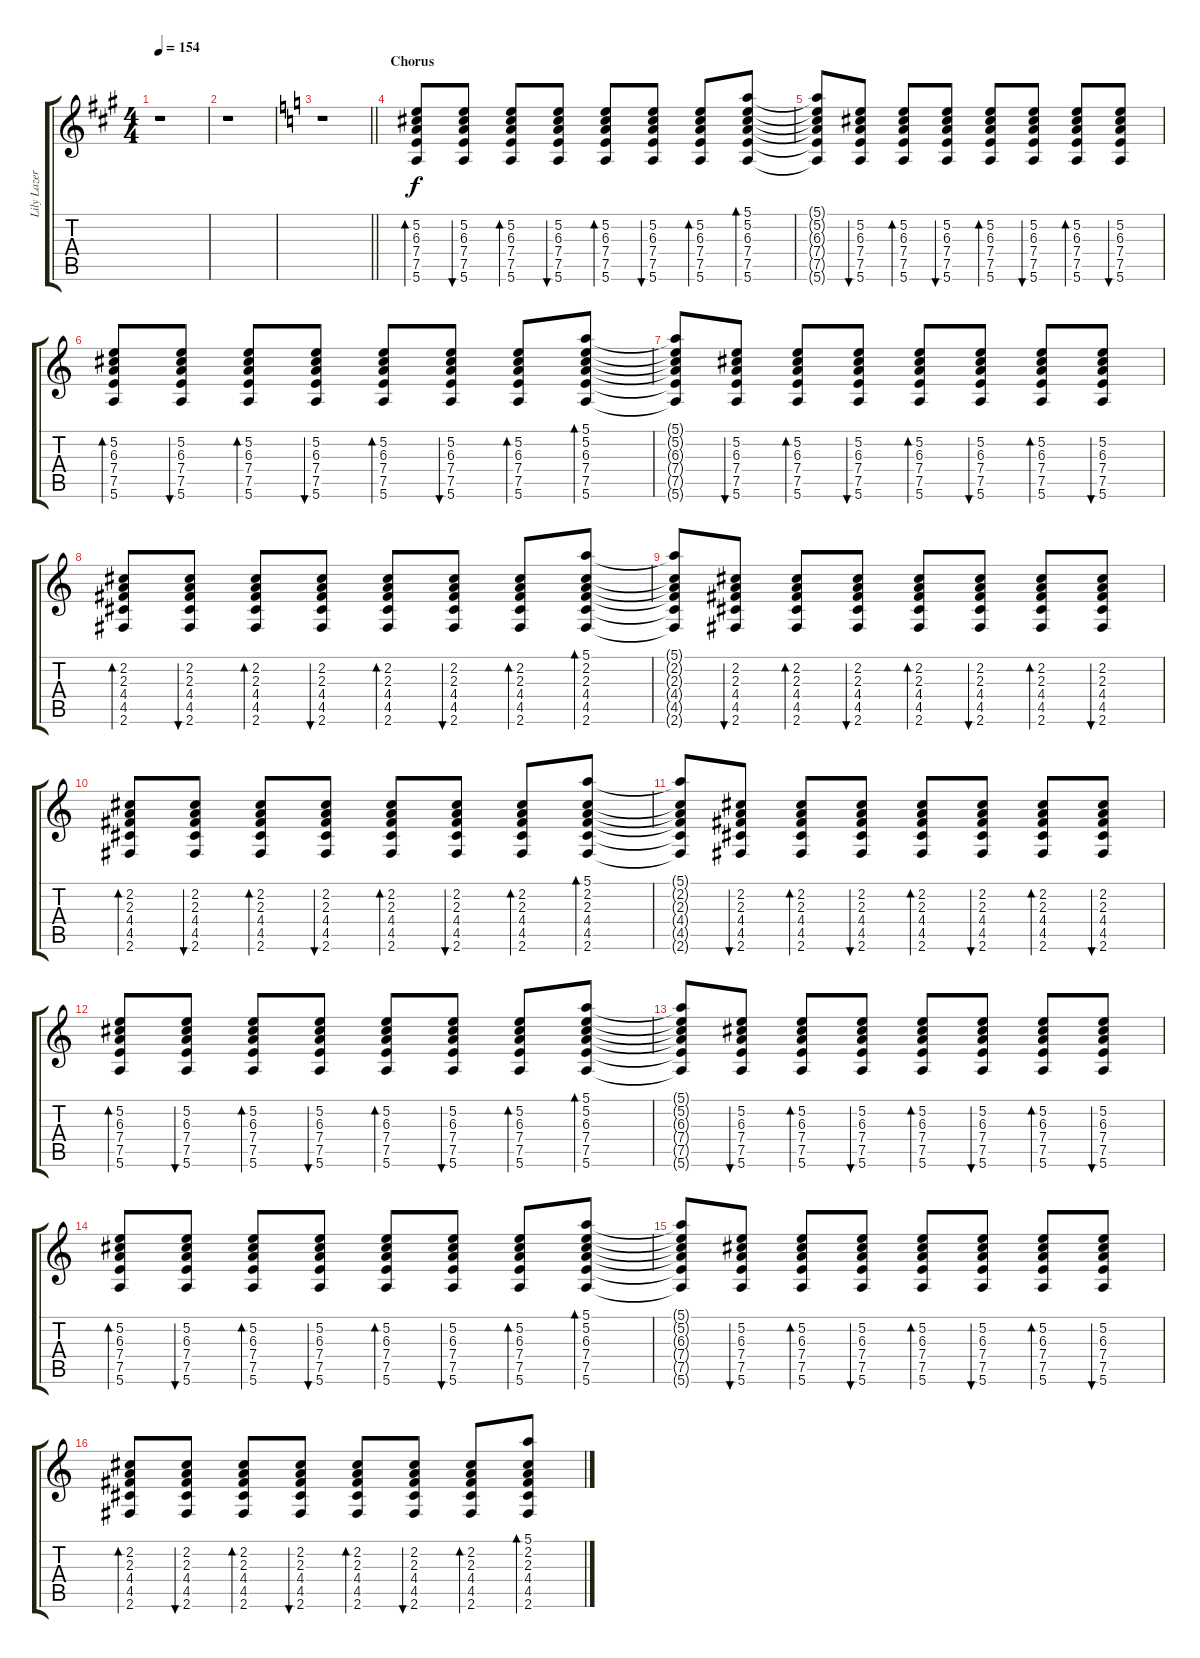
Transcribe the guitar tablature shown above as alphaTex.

\track ("Lily Lazer (Guitar)" "Lily Lazer") {instrument acousticguitarsteel}
\staff {score tabs}
\tuning (E4 B3 G3 D3 A2 E2) {hide}
\ts (4 4)
\tempo 154
\clef g2
\ks a
r.1{dy ff} |
r.1 |
\barLineRight lightlight
\ks c
r.1 |
\section ("" "Chorus")
(5.2 6.3 7.4 7.5 5.6).8{bd 30 dy f} (5.2 6.3 7.4 7.5 5.6).8{bu 30} (5.2 6.3 7.4 7.5 5.6).8{bd 30} (5.2 6.3 7.4 7.5 5.6).8{bu 30} (5.2 6.3 7.4 7.5 5.6).8{bd 30} (5.2 6.3 7.4 7.5 5.6).8{bu 30} (5.2 6.3 7.4 7.5 5.6).8{bd 30} (5.1 5.2 6.3 7.4 7.5 5.6).8{bd 60} |
(5.1{t} 5.2{t} 6.3{t} 7.4{t} 7.5{t} 5.6{t}).8 (5.2 6.3 7.4 7.5 5.6).8{bu 30} (5.2 6.3 7.4 7.5 5.6).8{bd 30} (5.2 6.3 7.4 7.5 5.6).8{bu 30} (5.2 6.3 7.4 7.5 5.6).8{bd 30} (5.2 6.3 7.4 7.5 5.6).8{bu 30} (5.2 6.3 7.4 7.5 5.6).8{bd 30} (5.2 6.3 7.4 7.5 5.6).8{bu 30} |
(5.2 6.3 7.4 7.5 5.6).8{bd 30} (5.2 6.3 7.4 7.5 5.6).8{bu 30} (5.2 6.3 7.4 7.5 5.6).8{bd 30} (5.2 6.3 7.4 7.5 5.6).8{bu 30} (5.2 6.3 7.4 7.5 5.6).8{bd 30} (5.2 6.3 7.4 7.5 5.6).8{bu 30} (5.2 6.3 7.4 7.5 5.6).8{bd 30} (5.1 5.2 6.3 7.4 7.5 5.6).8{bd 60} |
(5.1{t} 5.2{t} 6.3{t} 7.4{t} 7.5{t} 5.6{t}).8 (5.2 6.3 7.4 7.5 5.6).8{bu 30} (5.2 6.3 7.4 7.5 5.6).8{bd 30} (5.2 6.3 7.4 7.5 5.6).8{bu 30} (5.2 6.3 7.4 7.5 5.6).8{bd 30} (5.2 6.3 7.4 7.5 5.6).8{bu 30} (5.2 6.3 7.4 7.5 5.6).8{bd 30} (5.2 6.3 7.4 7.5 5.6).8{bu 30} |
(2.2 2.3 4.4 4.5 2.6).8{bd 30} (2.2 2.3 4.4 4.5 2.6).8{bu 30} (2.2 2.3 4.4 4.5 2.6).8{bd 30} (2.2 2.3 4.4 4.5 2.6).8{bu 30} (2.2 2.3 4.4 4.5 2.6).8{bd 30} (2.2 2.3 4.4 4.5 2.6).8{bu 30} (2.2 2.3 4.4 4.5 2.6).8{bd 30} (5.1 2.2 2.3 4.4 4.5 2.6).8{bd 60} |
(5.1{t} 2.2{t} 2.3{t} 4.4{t} 4.5{t} 2.6{t}).8 (2.2 2.3 4.4 4.5 2.6).8{bu 30} (2.2 2.3 4.4 4.5 2.6).8{bd 30} (2.2 2.3 4.4 4.5 2.6).8{bu 30} (2.2 2.3 4.4 4.5 2.6).8{bd 30} (2.2 2.3 4.4 4.5 2.6).8{bu 30} (2.2 2.3 4.4 4.5 2.6).8{bd 30} (2.2 2.3 4.4 4.5 2.6).8{bu 30} |
(2.2 2.3 4.4 4.5 2.6).8{bd 30} (2.2 2.3 4.4 4.5 2.6).8{bu 30} (2.2 2.3 4.4 4.5 2.6).8{bd 30} (2.2 2.3 4.4 4.5 2.6).8{bu 30} (2.2 2.3 4.4 4.5 2.6).8{bd 30} (2.2 2.3 4.4 4.5 2.6).8{bu 30} (2.2 2.3 4.4 4.5 2.6).8{bd 30} (5.1 2.2 2.3 4.4 4.5 2.6).8{bd 60} |
(5.1{t} 2.2{t} 2.3{t} 4.4{t} 4.5{t} 2.6{t}).8 (2.2 2.3 4.4 4.5 2.6).8{bu 30} (2.2 2.3 4.4 4.5 2.6).8{bd 30} (2.2 2.3 4.4 4.5 2.6).8{bu 30} (2.2 2.3 4.4 4.5 2.6).8{bd 30} (2.2 2.3 4.4 4.5 2.6).8{bu 30} (2.2 2.3 4.4 4.5 2.6).8{bd 30} (2.2 2.3 4.4 4.5 2.6).8{bu 30} |
(5.2 6.3 7.4 7.5 5.6).8{bd 30} (5.2 6.3 7.4 7.5 5.6).8{bu 30} (5.2 6.3 7.4 7.5 5.6).8{bd 30} (5.2 6.3 7.4 7.5 5.6).8{bu 30} (5.2 6.3 7.4 7.5 5.6).8{bd 30} (5.2 6.3 7.4 7.5 5.6).8{bu 30} (5.2 6.3 7.4 7.5 5.6).8{bd 30} (5.1 5.2 6.3 7.4 7.5 5.6).8{bd 60} |
(5.1{t} 5.2{t} 6.3{t} 7.4{t} 7.5{t} 5.6{t}).8 (5.2 6.3 7.4 7.5 5.6).8{bu 30} (5.2 6.3 7.4 7.5 5.6).8{bd 30} (5.2 6.3 7.4 7.5 5.6).8{bu 30} (5.2 6.3 7.4 7.5 5.6).8{bd 30} (5.2 6.3 7.4 7.5 5.6).8{bu 30} (5.2 6.3 7.4 7.5 5.6).8{bd 30} (5.2 6.3 7.4 7.5 5.6).8{bu 30} |
(5.2 6.3 7.4 7.5 5.6).8{bd 30} (5.2 6.3 7.4 7.5 5.6).8{bu 30} (5.2 6.3 7.4 7.5 5.6).8{bd 30} (5.2 6.3 7.4 7.5 5.6).8{bu 30} (5.2 6.3 7.4 7.5 5.6).8{bd 30} (5.2 6.3 7.4 7.5 5.6).8{bu 30} (5.2 6.3 7.4 7.5 5.6).8{bd 30} (5.1 5.2 6.3 7.4 7.5 5.6).8{bd 60} |
(5.1{t} 5.2{t} 6.3{t} 7.4{t} 7.5{t} 5.6{t}).8 (5.2 6.3 7.4 7.5 5.6).8{bu 30} (5.2 6.3 7.4 7.5 5.6).8{bd 30} (5.2 6.3 7.4 7.5 5.6).8{bu 30} (5.2 6.3 7.4 7.5 5.6).8{bd 30} (5.2 6.3 7.4 7.5 5.6).8{bu 30} (5.2 6.3 7.4 7.5 5.6).8{bd 30} (5.2 6.3 7.4 7.5 5.6).8{bu 30} |
(2.2 2.3 4.4 4.5 2.6).8{bd 30} (2.2 2.3 4.4 4.5 2.6).8{bu 30} (2.2 2.3 4.4 4.5 2.6).8{bd 30} (2.2 2.3 4.4 4.5 2.6).8{bu 30} (2.2 2.3 4.4 4.5 2.6).8{bd 30} (2.2 2.3 4.4 4.5 2.6).8{bu 30} (2.2 2.3 4.4 4.5 2.6).8{bd 30} (5.1 2.2 2.3 4.4 4.5 2.6).8{bd 60}
